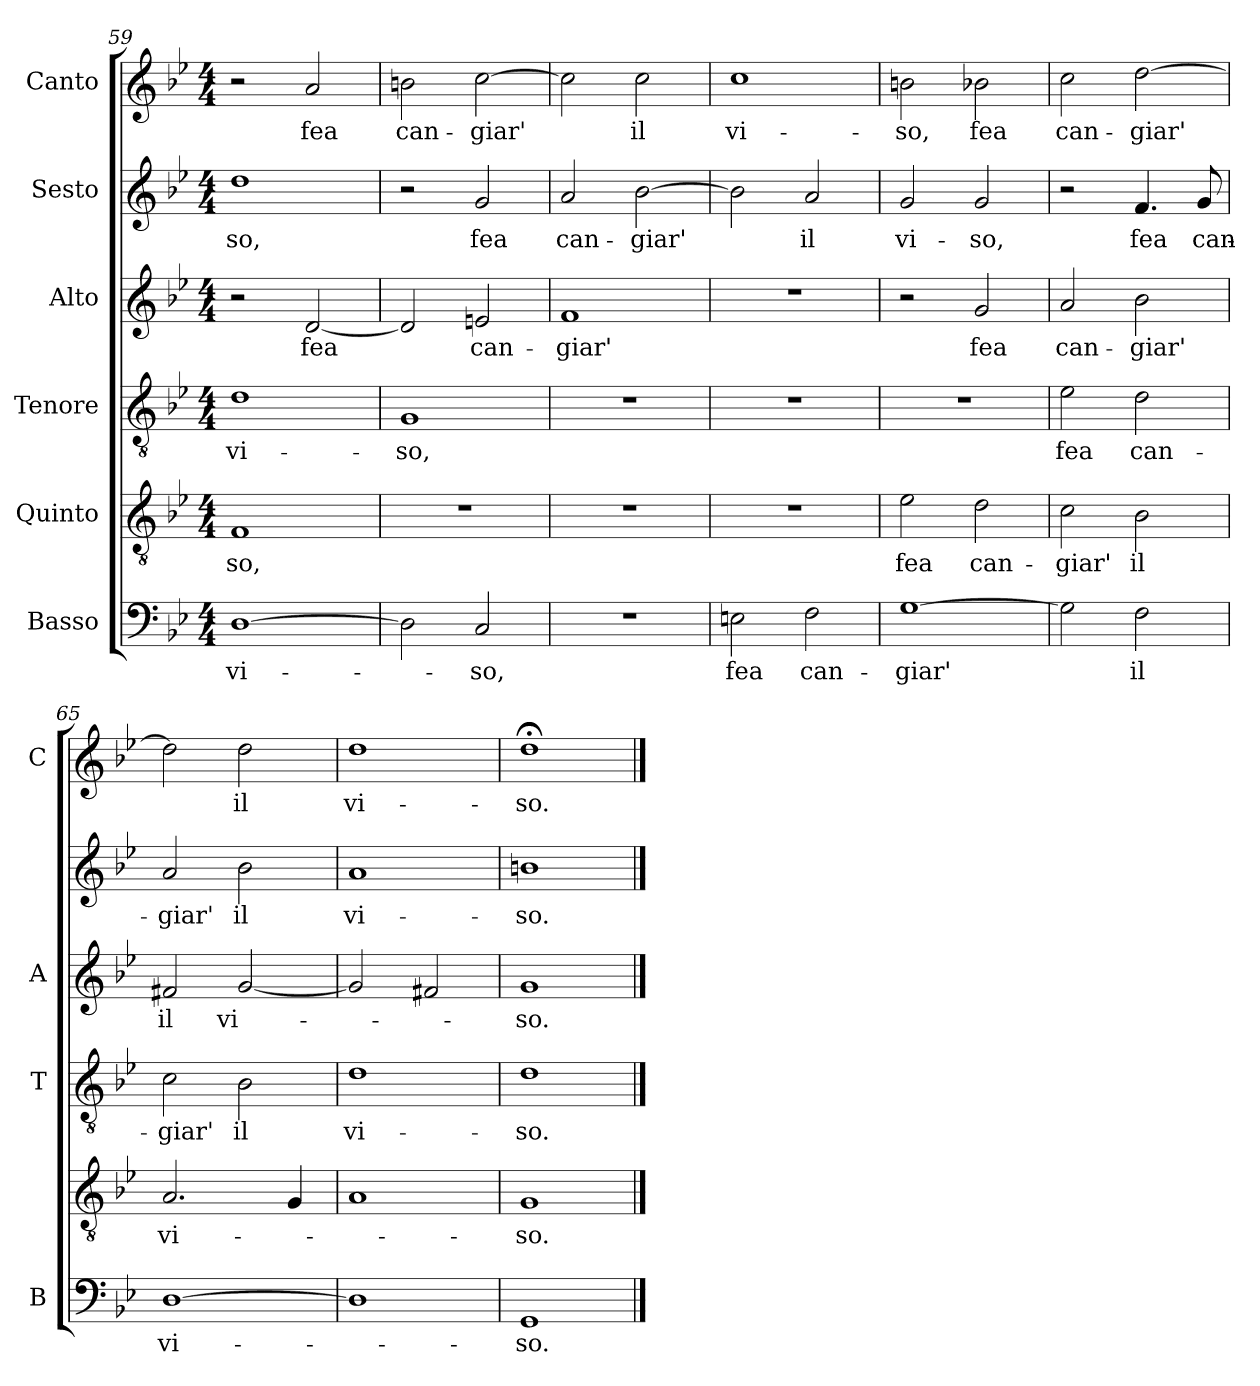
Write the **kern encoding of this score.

**kern	**text	**kern	**text	**kern	**text	**kern	**text	**kern	**text	**kern	**text
*part6	*part6	*part5	*part5	*part4	*part4	*part3	*part3	*part2	*part2	*part1	*part1
*staff6	*staff6	*staff5	*staff5	*staff4	*staff4	*staff3	*staff3	*staff2	*staff2	*staff1	*staff1
*I"Basso	*	*I"Quinto	*	*I"Tenore	*	*I"Alto	*	*I"Sesto	*	*I"Canto	*
*I'B	*	*	*	*I'T	*	*I'A	*	*	*	*I'C	*
*clefF4	*	*clefGv2	*	*clefGv2	*	*clefG2	*	*clefG2	*	*clefG2	*
*k[b-e-]	*	*k[b-e-]	*	*k[b-e-]	*	*k[b-e-]	*	*k[b-e-]	*	*k[b-e-]	*
*B-:	*	*B-:	*	*B-:	*	*B-:	*	*B-:	*	*B-:	*
*M4/4	*	*M4/4	*	*M4/4	*	*M4/4	*	*M4/4	*	*M4/4	*
=59	=59	=59	=59	=59	=59	=59	=59	=59	=59	=59	=59
!	!LO:LY:b	!	!LO:LY:b	!	!LO:LY:b	!	!	!	!LO:LY:b	!	!
[1D	vi-	1F	-so,	1d	vi-	2r	.	1dd	-so,	2r	.
!	!	!	!	!	!	!	!LO:LY:b	!	!	!	!LO:LY:b
.	.	.	.	.	.	[2d/	fea	.	.	2a/	fea
=60	=60	=60	=60	=60	=60	=60	=60	=60	=60	=60	=60
!	!	!	!	!	!LO:LY:b	!	!	!	!	!	!LO:LY:b
2D\]	.	1r	.	1G	-so,	2d/]	.	2r	.	2bn\	can-
!	!LO:LY:b	!	!	!	!	!	!LO:LY:b	!	!LO:LY:b	!	!LO:LY:b
2C/	-so,	.	.	.	.	2en/	can-	2g/	fea	[2cc\	-giar'
!!LO:LB:g=z
=61	=61	=61	=61	=61	=61	=61	=61	=61	=61	=61	=61
!	!	!	!	!	!	!	!LO:LY:b	!	!LO:LY:b	!	!
1r	.	1r	.	1r	.	1f	-giar'	2a/	can-	2cc\]	.
!	!	!	!	!	!	!	!	!	!LO:LY:b	!	!LO:LY:b
.	.	.	.	.	.	.	.	[2b-\	-giar'	2cc\	il
=62	=62	=62	=62	=62	=62	=62	=62	=62	=62	=62	=62
!	!LO:LY:b	!	!	!	!	!	!	!	!	!	!LO:LY:b
2En\	fea	1r	.	1r	.	1r	.	2b-\]	.	1cc	vi-
!	!LO:LY:b	!	!	!	!	!	!	!	!LO:LY:b	!	!
2F\	can-	.	.	.	.	.	.	2a/	il	.	.
=63	=63	=63	=63	=63	=63	=63	=63	=63	=63	=63	=63
!	!LO:LY:b	!	!LO:LY:b	!	!	!	!	!	!LO:LY:b	!	!LO:LY:b
[1G	-giar'	2e-\	fea	1r	.	2r	.	2g/	vi-	2bn\	-so,
!	!	!	!LO:LY:b	!	!	!	!LO:LY:b	!	!LO:LY:b	!	!LO:LY:b
.	.	2d\	can-	.	.	2g/	fea	2g/	-so,	2b-X\	fea
=64	=64	=64	=64	=64	=64	=64	=64	=64	=64	=64	=64
!	!	!	!LO:LY:b	!	!LO:LY:b	!	!LO:LY:b	!	!	!	!LO:LY:b
2G\]	.	2c\	-giar'	2e-\	fea	2a/	can-	2r	.	2cc\	can-
!	!LO:LY:b	!	!LO:LY:b	!	!LO:LY:b	!	!LO:LY:b	!	!LO:LY:b	!	!LO:LY:b
2F\	il	2B-\	il	2d\	can-	2b-\	-giar'	4.f/	fea	[2dd\	-giar'
!	!	!	!	!	!	!	!	!	!LO:LY:b	!	!
.	.	.	.	.	.	.	.	8g/	can-	.	.
=65	=65	=65	=65	=65	=65	=65	=65	=65	=65	=65	=65
!	!LO:LY:b	!	!LO:LY:b	!	!LO:LY:b	!	!LO:LY:b	!	!LO:LY:b	!	!
[1D	vi-	2.A/	vi-	2c\	-giar'	2f#X/	il	2a/	-giar'	2dd\]	.
!	!	!	!	!	!LO:LY:b	!	!LO:LY:b	!	!LO:LY:b	!	!LO:LY:b
.	.	.	.	2B-\	il	[2g/	vi-	2b-\	il	2dd\	il
.	.	4G/	.	.	.	.	.	.	.	.	.
=66	=66	=66	=66	=66	=66	=66	=66	=66	=66	=66	=66
!	!	!	!	!	!LO:LY:b	!	!	!	!LO:LY:b	!	!LO:LY:b
1D]	.	1A	.	1d	vi-	2g/]	.	1a	vi-	1dd	vi-
.	.	.	.	.	.	2f#X/	.	.	.	.	.
=67	=67	=67	=67	=67	=67	=67	=67	=67	=67	=67	=67
!	!LO:LY:b	!	!LO:LY:b	!	!LO:LY:b	!	!LO:LY:b	!	!LO:LY:b	!	!LO:LY:b
1GG	-so.	1G	-so.	1d	-so.	1g	-so.	1bn	-so.	1dd;<	-so.
==	==	==	==	==	==	==	==	==	==	==	==
*-	*-	*-	*-	*-	*-	*-	*-	*-	*-	*-	*-
